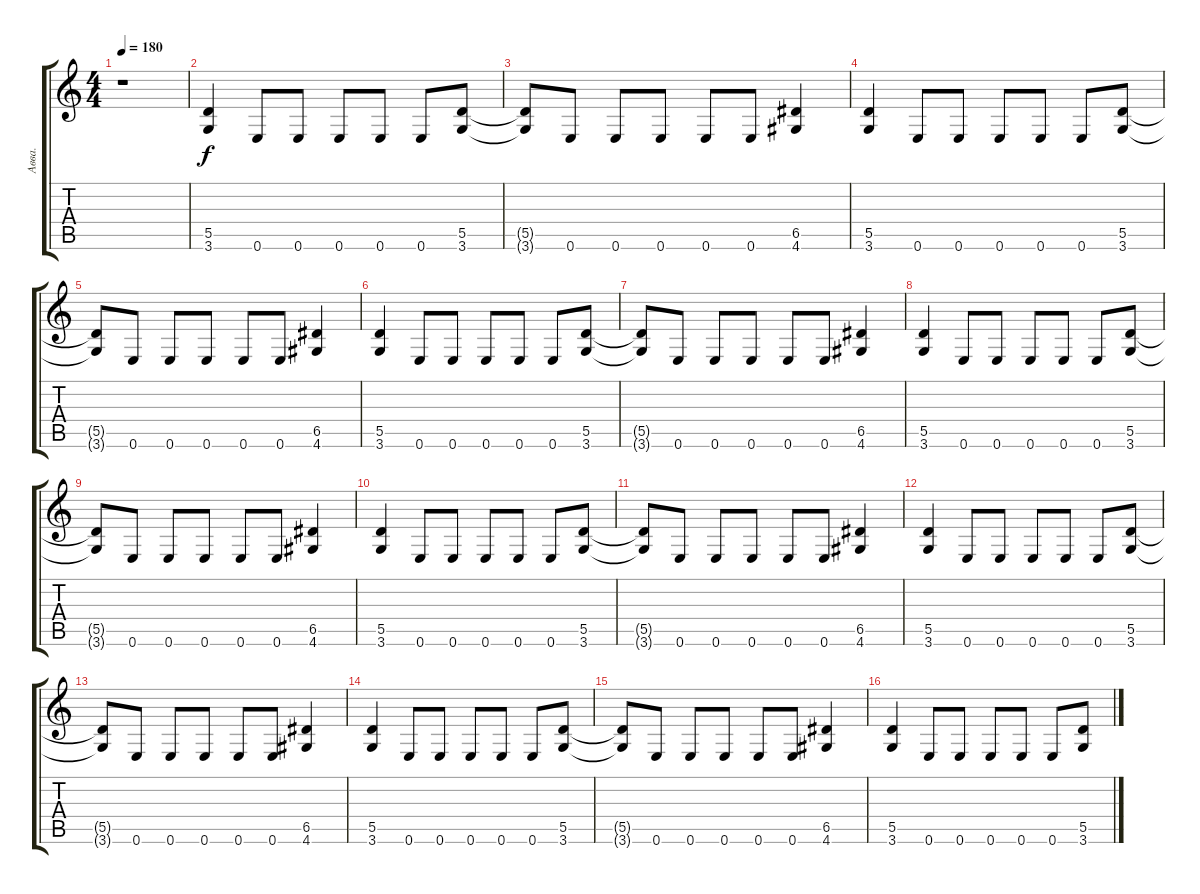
\track ("Авва." "Авва.") {instrument distortionguitar}
\staff {score tabs}
\tuning (E4 B3 G3 D3 A2 E2) {hide}
\ts (4 4)
\tempo 180
\clef g2
\ks c
r.1{dy f instrument distortionguitar} |
(5.5 3.6).4 0.6.8 0.6.8 0.6.8 0.6.8 0.6.8 (5.5 3.6).8 |
(5.5{t} 3.6{t}).8 0.6.8 0.6.8 0.6.8 0.6.8 0.6.8 (6.5 4.6).4 |
(5.5 3.6).4 0.6.8 0.6.8 0.6.8 0.6.8 0.6.8 (5.5 3.6).8 |
(5.5{t} 3.6{t}).8 0.6.8 0.6.8 0.6.8 0.6.8 0.6.8 (6.5 4.6).4 |
(5.5 3.6).4 0.6.8 0.6.8 0.6.8 0.6.8 0.6.8 (5.5 3.6).8 |
(5.5{t} 3.6{t}).8 0.6.8 0.6.8 0.6.8 0.6.8 0.6.8 (6.5 4.6).4 |
(5.5 3.6).4 0.6.8 0.6.8 0.6.8 0.6.8 0.6.8 (5.5 3.6).8 |
(5.5{t} 3.6{t}).8 0.6.8 0.6.8 0.6.8 0.6.8 0.6.8 (6.5 4.6).4 |
(5.5 3.6).4 0.6.8 0.6.8 0.6.8 0.6.8 0.6.8 (5.5 3.6).8 |
(5.5{t} 3.6{t}).8 0.6.8 0.6.8 0.6.8 0.6.8 0.6.8 (6.5 4.6).4 |
(5.5 3.6).4 0.6.8 0.6.8 0.6.8 0.6.8 0.6.8 (5.5 3.6).8 |
(5.5{t} 3.6{t}).8 0.6.8 0.6.8 0.6.8 0.6.8 0.6.8 (6.5 4.6).4 |
(5.5 3.6).4 0.6.8 0.6.8 0.6.8 0.6.8 0.6.8 (5.5 3.6).8 |
(5.5{t} 3.6{t}).8 0.6.8 0.6.8 0.6.8 0.6.8 0.6.8 (6.5 4.6).4 |
(5.5 3.6).4 0.6.8 0.6.8 0.6.8 0.6.8 0.6.8 (5.5 3.6).8
